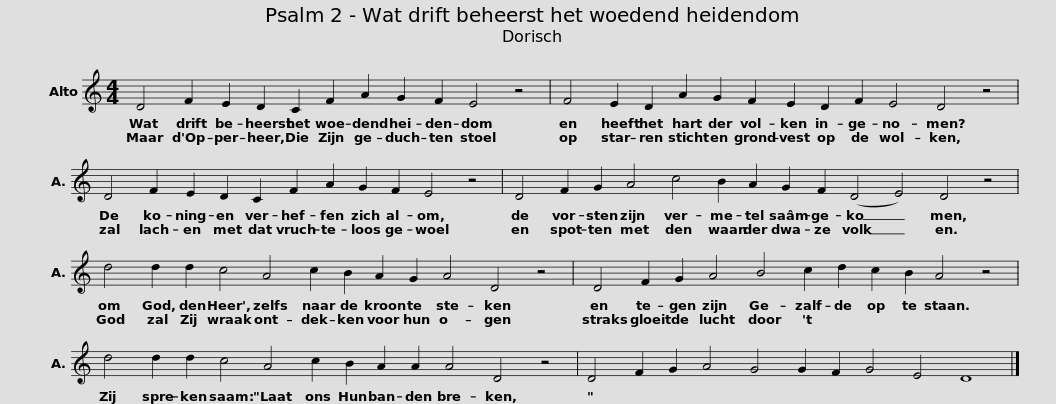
X:1
L:1/8
M:4/4
I:linebreak $
K:C
V:1 treble
V:1
 D4 F2 E2 D2 C2 F2 A2 G2 F2 E4 z4 |$ F4 E2 D2 A2 G2 F2 E2 D2 F2 E4 D4 z4 |$ D4 F2 E2 D2 C2 F2 A2 G2 F2 E4 z4 |$ D4 F2 G2 A4 c4 B2 A2 G2 F2 (D4 E4) D4 z4 |$ d4 d2 d2 c4 A4 c2 B2 A2 G2 A4 D4 z4 |$ %5
 D4 F2 G2 A4 B4 c2 d2 c2 B2 A4 z4 |$ d4 d2 d2 c4 A4 c2 B2 A2 A2 A4 D4 z4 |$ D4 F2 G2 A4 G4 G2 F2 G4 E4 D8 |] %8
